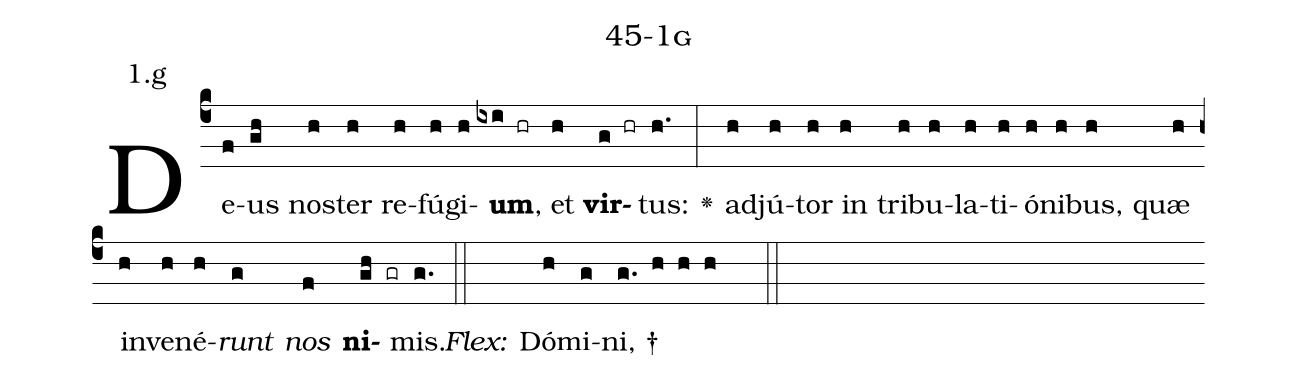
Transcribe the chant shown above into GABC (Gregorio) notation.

name: 45-1g;
annotation: 1.g;
%%
(c4)De(f)us(gh) nos(h)ter(h) re(h)fú(h)gi(h)<b>um</b>,(ixi hr) et(h) <b>vir</b>(g hr)tus:(h.) <v>\greheightstar</v>(:) ad(h)jú(h)tor(h) in(h) tri(h)bu(h)la(h)ti(h)ó(h)ni(h)bus,(h) quæ(h) in(h)ve(h)né(h)<i>runt</i>(g) <i>nos</i>(f) <b>ni</b>(gh gr)mis.(g.) (::)
<i>Flex:</i>()  Dó(h)mi(g)ni, †(g. h h h  ::)

%E(h) u(h) o(g) u(f) a(gh) e.(g.) (::)
